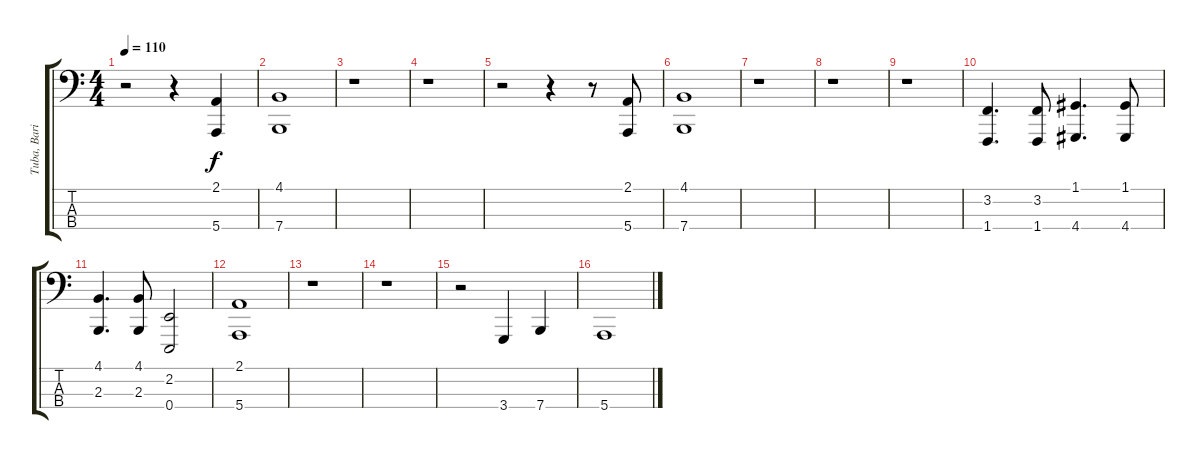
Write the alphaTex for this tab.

\track ("Tuba, Baritone, T-Bone" "Tuba, Bari") {instrument tuba}
\staff {score tabs}
\tuning (G2 D2 A1 E1) {hide}
\ts (4 4)
\tempo 110
\clef f4
\ks c
r.2{dy f} r.4 (2.1 5.4).4 |
(4.1 7.4).1 |
r.1 |
r.1 |
r.2 r.4 r.8 (2.1 5.4).8 |
(4.1 7.4).1 |
r.1 |
r.1 |
r.1 |
(3.2 1.4).4{d} (3.2 1.4).8 (1.1 4.4).4{d} (1.1 4.4).8 |
(4.1 2.3).4{d} (4.1 2.3).8 (2.2 0.4).2 |
(2.1 5.4).1 |
r.1 |
r.1 |
r.2 3.4.4 7.4.4 |
5.4.1
